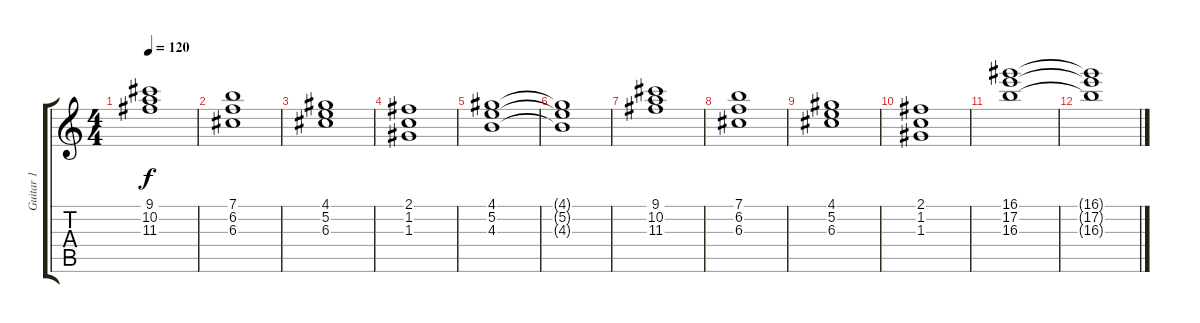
\track ("Guitar 1" "Guitar 1") {instrument overdrivenguitar}
\staff {score tabs}
\tuning (E4 B3 G3 D3 A2 E2) {hide}
\ts (4 4)
\tempo 120
\clef g2
\ks c
(9.1 10.2 11.3).1{dy f} |
(7.1 6.2 6.3).1 |
(4.1 5.2 6.3).1 |
(2.1 1.2 1.3).1 |
(4.1 5.2 4.3).1 |
(4.1{t} 5.2{t} 4.3{t}).1 |
(9.1 10.2 11.3).1 |
(7.1 6.2 6.3).1 |
(4.1 5.2 6.3).1 |
(2.1 1.2 1.3).1 |
(16.1 17.2 16.3).1 |
(16.1{t} 17.2{t} 16.3{t}).1
